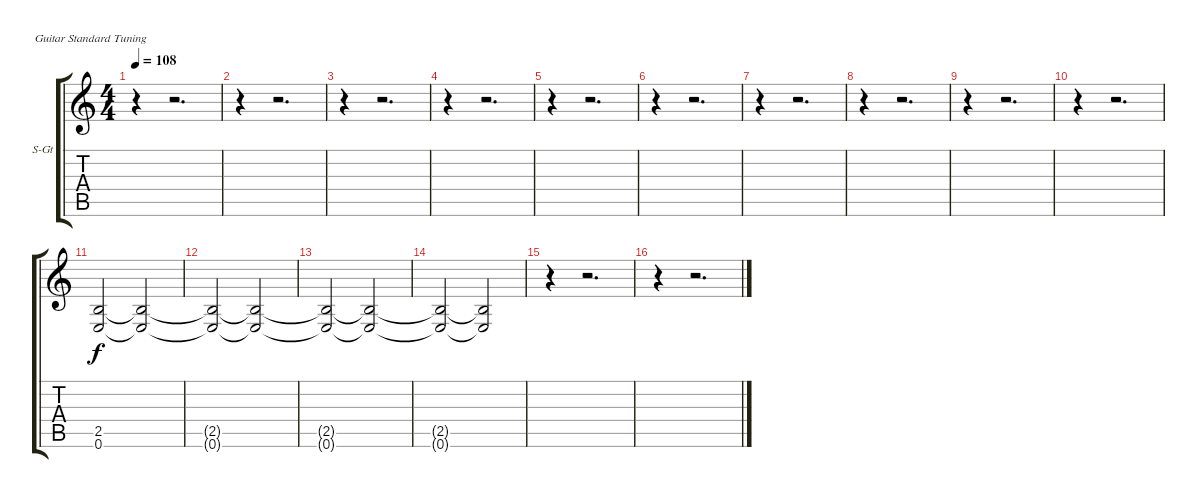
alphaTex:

\bracketExtendMode groupsimilarinstruments
\firstSystemTrackNameOrientation horizontal
\otherSystemsTrackNameOrientation horizontal
\track ("Synth" "S-Gt") {instrument choiraahs}
\staff {score tabs}
\tuning (E4 B3 G3 D3 A2 E2)
\displaytranspose 12
\ts (4 4)
\tempo 108
\clef g2
\ks c
r.4{dy f} r.2{d} |
r.4 r.2{d} |
r.4 r.2{d} |
r.4 r.2{d} |
r.4 r.2{d} |
r.4 r.2{d} |
r.4 r.2{d} |
r.4 r.2{d} |
r.4 r.2{d} |
r.4 r.2{d} |
(2.5 0.6).2 (2.5{t} 0.6{t}).2 |
(2.5{t} 0.6{t}).2 (2.5{t} 0.6{t}).2 |
(2.5{t} 0.6{t}).2 (2.5{t} 0.6{t}).2 |
(2.5{t} 0.6{t}).2 (2.5{t} 0.6{t}).2 |
r.4 r.2{d} |
r.4 r.2{d}
